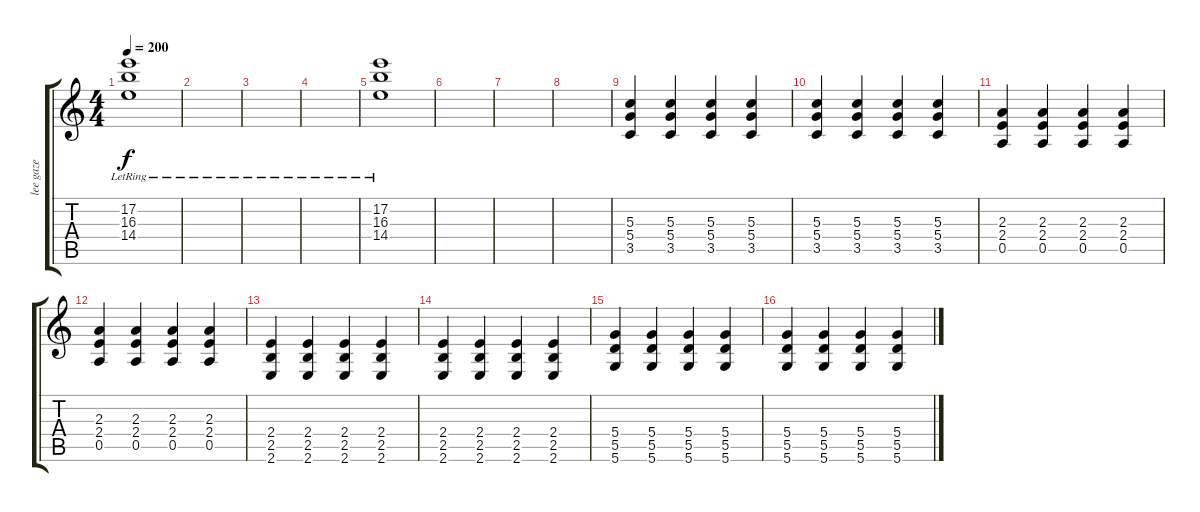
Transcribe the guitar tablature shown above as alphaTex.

\track ("lee gaze" "lee gaze") {instrument overdrivenguitar}
\staff {score tabs}
\tuning (E4 B3 G3 D3 A2 D2) {hide}
\ts (4 4)
\tempo 200
\clef g2
\ks c
(17.2{lr} 16.3{lr} 14.4{lr}).1{dy f} |
|
|
|
(17.2{lr} 16.3{lr} 14.4{lr}).1 |
|
|
|
(5.3 5.4 3.5).4 (5.3 5.4 3.5).4 (5.3 5.4 3.5).4 (5.3 5.4 3.5).4 |
(5.3 5.4 3.5).4 (5.3 5.4 3.5).4 (5.3 5.4 3.5).4 (5.3 5.4 3.5).4 |
(2.3 2.4 0.5).4 (2.3 2.4 0.5).4 (2.3 2.4 0.5).4 (2.3 2.4 0.5).4 |
(2.3 2.4 0.5).4 (2.3 2.4 0.5).4 (2.3 2.4 0.5).4 (2.3 2.4 0.5).4 |
(2.4 2.5 2.6).4 (2.4 2.5 2.6).4 (2.4 2.5 2.6).4 (2.4 2.5 2.6).4 |
(2.4 2.5 2.6).4 (2.4 2.5 2.6).4 (2.4 2.5 2.6).4 (2.4 2.5 2.6).4 |
(5.4 5.5 5.6).4 (5.4 5.5 5.6).4 (5.4 5.5 5.6).4 (5.4 5.5 5.6).4 |
(5.4 5.5 5.6).4 (5.4 5.5 5.6).4 (5.4 5.5 5.6).4 (5.4 5.5 5.6).4
